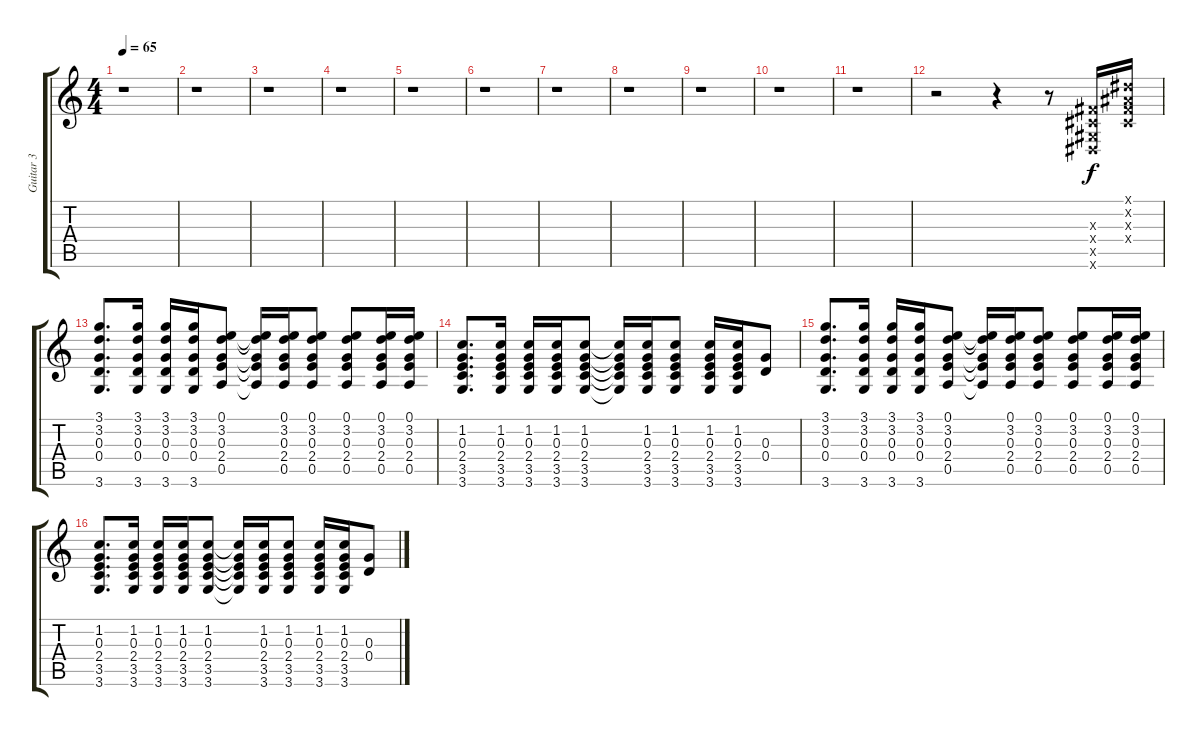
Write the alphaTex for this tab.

\track ("Guitar 3" "Guitar 3") {instrument overdrivenguitar}
\staff {score tabs}
\tuning (E4 B3 G3 D3 A2 E2) {hide}
\ts (4 4)
\tempo 65
\clef g2
\ks c
r.1{dy f instrument overdrivenguitar} |
r.1 |
r.1 |
r.1 |
r.1 |
r.1 |
r.1 |
r.1 |
r.1 |
r.1 |
r.1 |
r.2 r.4 r.8 (-1.3{x} -1.4{x} -1.5{x} -1.6{x}).16 (-1.1{x} -1.2{x} -1.3{x} -1.4{x}).16 |
(3.1 3.2 0.3 0.4 3.6).8{d} (3.1 3.2 0.3 0.4 3.6).16 (3.1 3.2 0.3 0.4 3.6).16 (3.1 3.2 0.3 0.4 3.6).16 (0.1 3.2 0.3 2.4 0.5).8 (0.1{t} 3.2{t} 0.3{t} 2.4{t} 0.5{t}).16 (0.1 3.2 0.3 2.4 0.5).16 (0.1 3.2 0.3 2.4 0.5).8 (0.1 3.2 0.3 2.4 0.5).8 (0.1 3.2 0.3 2.4 0.5).16 (0.1 3.2 0.3 2.4 0.5).16 |
(1.2 0.3 2.4 3.5 3.6).8{d} (1.2 0.3 2.4 3.5 3.6).16 (1.2 0.3 2.4 3.5 3.6).16 (1.2 0.3 2.4 3.5 3.6).16 (1.2 0.3 2.4 3.5 3.6).8 (1.2{t} 0.3{t} 2.4{t} 3.5{t} 3.6{t}).16 (1.2 0.3 2.4 3.5 3.6).16 (1.2 0.3 2.4 3.5 3.6).8 (1.2 0.3 2.4 3.5 3.6).16 (1.2 0.3 2.4 3.5 3.6).16 (0.3 0.4).8 |
(3.1 3.2 0.3 0.4 3.6).8{d} (3.1 3.2 0.3 0.4 3.6).16 (3.1 3.2 0.3 0.4 3.6).16 (3.1 3.2 0.3 0.4 3.6).16 (0.1 3.2 0.3 2.4 0.5).8 (0.1{t} 3.2{t} 0.3{t} 2.4{t} 0.5{t}).16 (0.1 3.2 0.3 2.4 0.5).16 (0.1 3.2 0.3 2.4 0.5).8 (0.1 3.2 0.3 2.4 0.5).8 (0.1 3.2 0.3 2.4 0.5).16 (0.1 3.2 0.3 2.4 0.5).16 |
(1.2 0.3 2.4 3.5 3.6).8{d} (1.2 0.3 2.4 3.5 3.6).16 (1.2 0.3 2.4 3.5 3.6).16 (1.2 0.3 2.4 3.5 3.6).16 (1.2 0.3 2.4 3.5 3.6).8 (1.2{t} 0.3{t} 2.4{t} 3.5{t} 3.6{t}).16 (1.2 0.3 2.4 3.5 3.6).16 (1.2 0.3 2.4 3.5 3.6).8 (1.2 0.3 2.4 3.5 3.6).16 (1.2 0.3 2.4 3.5 3.6).16 (0.3 0.4).8
